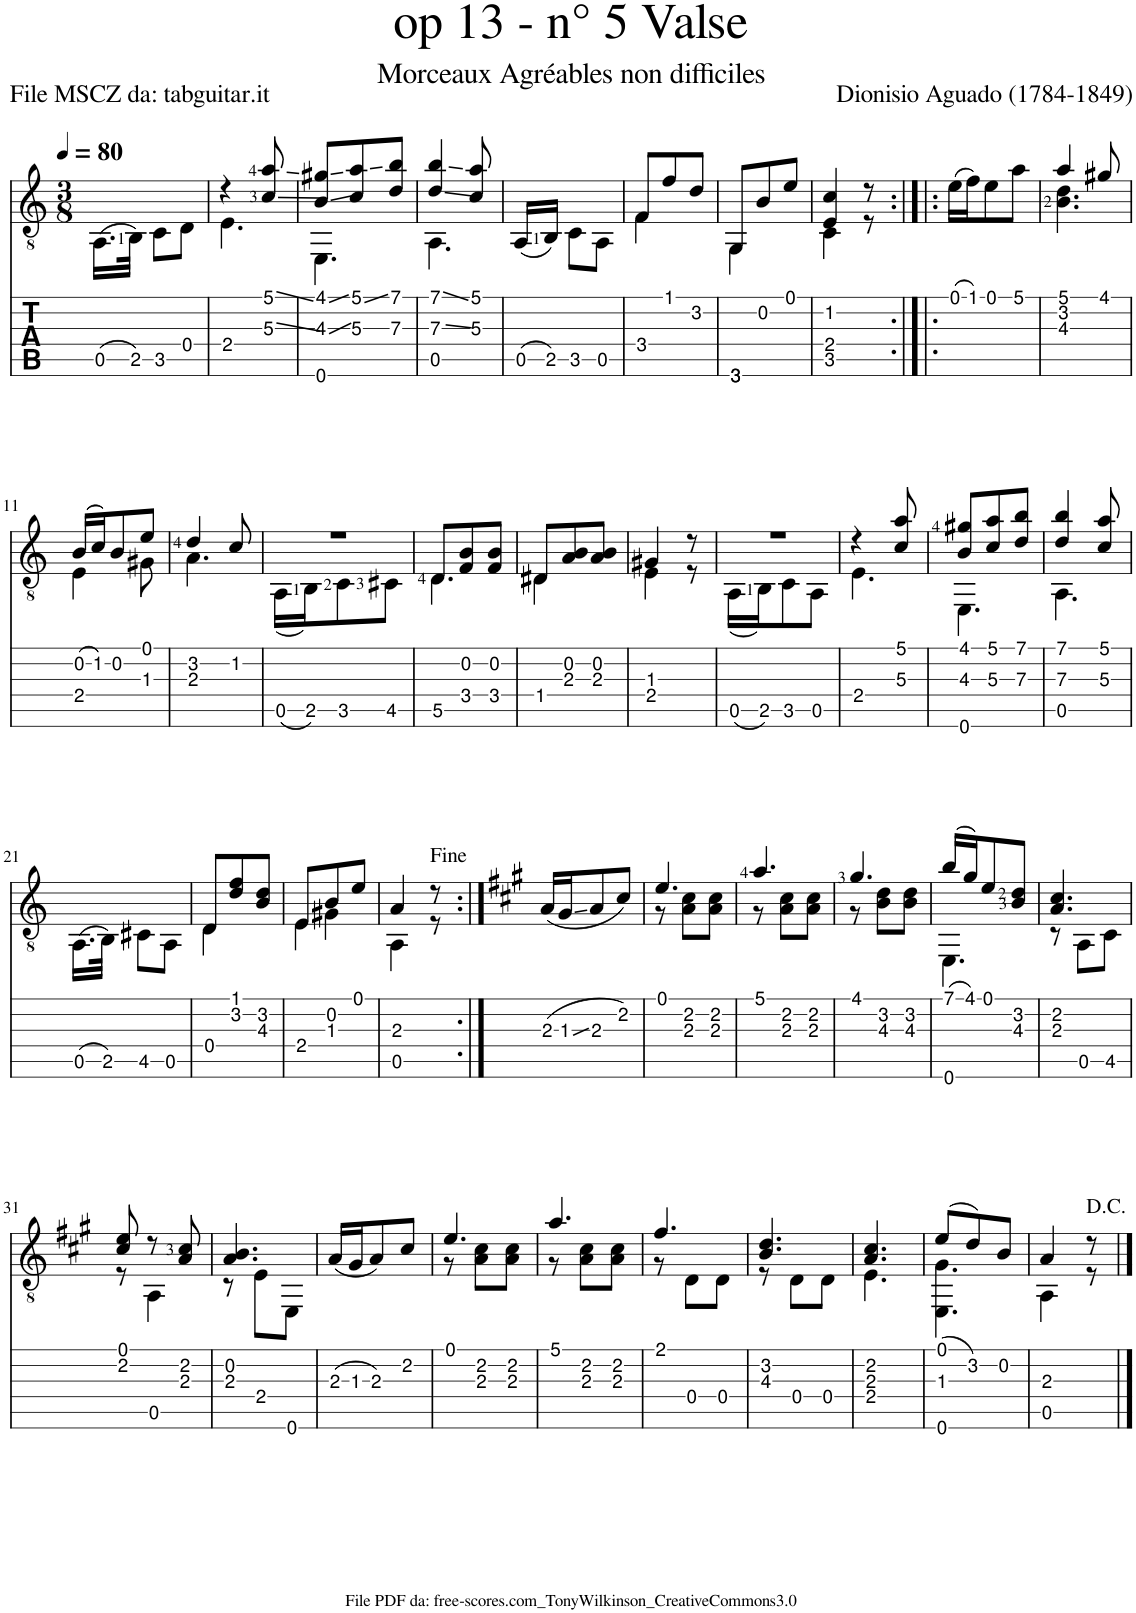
**kern	**kern
*part1	*part1
*staff2	*staff1
*I"Guitar	*
*I'Guit.	*
*stria6	*
*	*clefGv2
*k[]	*k[]
*M3/8	*M3/8
*MM80	*MM80
=1	=1
16.AALL	(16.AA\LL
32BBJk	32BB\JJk)
8C	8C\L
8DJ	8D\J
=2	=2
*^	*^
4r	4.E	4r	4.E\
8c 8a	.	8c/ 8a/	.
=3	=3	=3	=3
8B\ 8g#\L	4.EE	8B/ 8g#X/L	4.EE\
8c\ 8a\	.	8c/ 8a/	.
8d\ 8b\J	.	8d/ 8b/J	.
=4	=4	=4	=4
4d 4b	4.AA	4d/ 4b/	4.AA\
8c 8a	.	8c/ 8a/	.
*v	*v	*	*
*	*v	*v
=5	=5
16AALL	(16AA/LL
16BBJ	16BB/JJ)
8C	8C\L
8AAJ	8AA\J
=6	=6
*^	*^
8FL	4.F	8F/L	4.F\
8f	.	8f/	.
8dJ	.	8d/J	.
=7	=7	=7	=7
8GGL	4.GG	8GG/L	4.GG\
8B	.	8B/	.
8eJ	.	8e/J	.
=8	=8	=8	=8
4E 4c	4C	4E/ 4c/	4C\
8r	8r	8r	8r
*v	*v	*	*
*	*v	*v
=9:|!|:	=9:|!|:
16eLL	(16e\LL
16fJ	16f\J)
8e	8e\
8aJ	8a\J
=10	=10
*^	*^
4a	4.B 4.d	4a/	4.B\ 4.d\
8g#	.	8g#X/	.
!!LO:LB:g=z	!!
=11	=11	=11	=11
16BLL	4E	(16B/LL	4E\
16cJ	.	16c/J)	.
8B	.	8B/	.
8eJ	8G#X	8e/J	8G#X\
=12	=12	=12	=12
4d	4.A	4d/	4.A\
8c	.	8c/	.
=13	=13	=13	=13
4.r	16AALL	4.r	(16AA\LL
.	16BBJ	.	16BB\J)
.	8C	.	8C\
.	8C#J	.	8C#X\J
=14	=14	=14	=14
8DL	4.D	8D/L	4.D\
8F\ 8B\	.	8F/ 8B/	.
8F\ 8B\J	.	8F/ 8B/J	.
=15	=15	=15	=15
8D#L	4.D#	8D#X/L	4.D#\
8A\ 8B\	.	8A/ 8B/	.
8A\ 8B\J	.	8A/ 8B/J	.
=16	=16	=16	=16
4G#	4E	4G#X/	4E\
8r	8r	8r	8r
=17	=17	=17	=17
4.r	16AALL	4.r	(16AA\LL
.	16BBJ	.	16BB\J)
.	8C	.	8C\
.	8AAJ	.	8AA\J
=18	=18	=18	=18
4r	4.E	4r	4.E\
8c 8a	.	8c/ 8a/	.
=19	=19	=19	=19
8B\ 8g#X\L	4.EE	8B/ 8g#X/L	4.EE\
8c\ 8a\	.	8c/ 8a/	.
8d\ 8b\J	.	8d/ 8b/J	.
=20	=20	=20	=20
4d 4b	4.AA	4d/ 4b/	4.AA\
8c 8a	.	8c/ 8a/	.
*v	*v	*	*
*	*v	*v
!!LO:LB:g=z
=21	=21
16.AALL	(16.AA\LL
32BBJk	32BB\JJk)
8C#	8C#X\L
8AAJ	8AA\J
=22	=22
*^	*^
8DL	4.D	8D/L	4.D\
8d\ 8f\	.	8d/ 8f/	.
8B\ 8d\J	.	8B/ 8d/J	.
=23	=23	=23	=23
*	*^	*	*^
8EL	4.E	8ryy	8E/L	4.E\	8ryy
8B	.	4G#	8B/	.	4G#X\
8eJ	.	.	8e/J	.	.
*	*v	*v	*	*	*
*	*	*	*v	*v
=24	=24	=24	=24
4A	4AA	4A/	4AA\
8r	8r	8r	8r
*v	*v	*	*
*	*v	*v
=25:|!	=25:|!
*k[f#c#g#]	*k[f#c#g#]
16ALL	(16A/LL
16G#J	16G#/J
8A	8A/
8c#J	8c#/J)
=26	=26
*^	*^
4.e	8r	4.e/	8r
.	8A\ 8c#\L	.	8A\ 8c#\L
.	8A\ 8c#\J	.	8A\ 8c#\J
=27	=27	=27	=27
4.a	8r	4.a/	8r
.	8A\ 8c#\L	.	8A\ 8c#\L
.	8A\ 8c#\J	.	8A\ 8c#\J
=28	=28	=28	=28
4.g#	8r	4.g#/	8r
.	8B\ 8d\L	.	8B\ 8d\L
.	8B\ 8d\J	.	8B\ 8d\J
=29	=29	=29	=29
16bLL	4.EE	(16b/LL	4.EE\
16g#J	.	16g#/J)	.
8e	.	8e/	.
8B\ 8d\J	.	8B/ 8d/J	.
=30	=30	=30	=30
4.A 4.c#	8r	4.A/ 4.c#/	8r
.	8AAL	.	8AA\L
.	8C#J	.	8C#\J
!!LO:LB:g=z	!!
=31	=31	=31	=31
8c# 8e	8r	8c#/ 8e/	8r
8r	4AA	8r	4AA\
8A 8c#	.	8A/ 8c#/	.
=32	=32	=32	=32
4.A 4.B	8r	4.A/ 4.B/	8r
.	8EL	.	8E\L
.	8EEJ	.	8EE\J
*v	*v	*	*
*	*v	*v
=33	=33
16ALL	(16A/LL
16G#J	16G#/J
8A	8A/)
8c#J	8c#/J
=34	=34
*^	*^
4.e	8r	4.e/	8r
.	8A\ 8c#\L	.	8A\ 8c#\L
.	8A\ 8c#\J	.	8A\ 8c#\J
=35	=35	=35	=35
4.a	8r	4.a/	8r
.	8A\ 8c#\L	.	8A\ 8c#\L
.	8A\ 8c#\J	.	8A\ 8c#\J
=36	=36	=36	=36
4.f#	8r	4.f#/	8r
.	8DL	.	8D\L
.	8DJ	.	8D\J
=37	=37	=37	=37
4.B 4.d	8r	4.B/ 4.d/	8r
.	8DL	.	8D\L
.	8DJ	.	8D\J
=38	=38	=38	=38
4.A 4.c#	4.E	4.A/ 4.c#/	4.E\
=39	=39	=39	=39
8eL	4.EE 4.G#	(8e/L	4.EE\ 4.G#\
8d	.	8d/)	.
8BJ	.	8B/J	.
=40	=40	=40	=40
4A	4AA	4A/	4AA\
8r	8r	8r	8r
*v	*v	*	*
*	*v	*v
==	==
*-	*-
